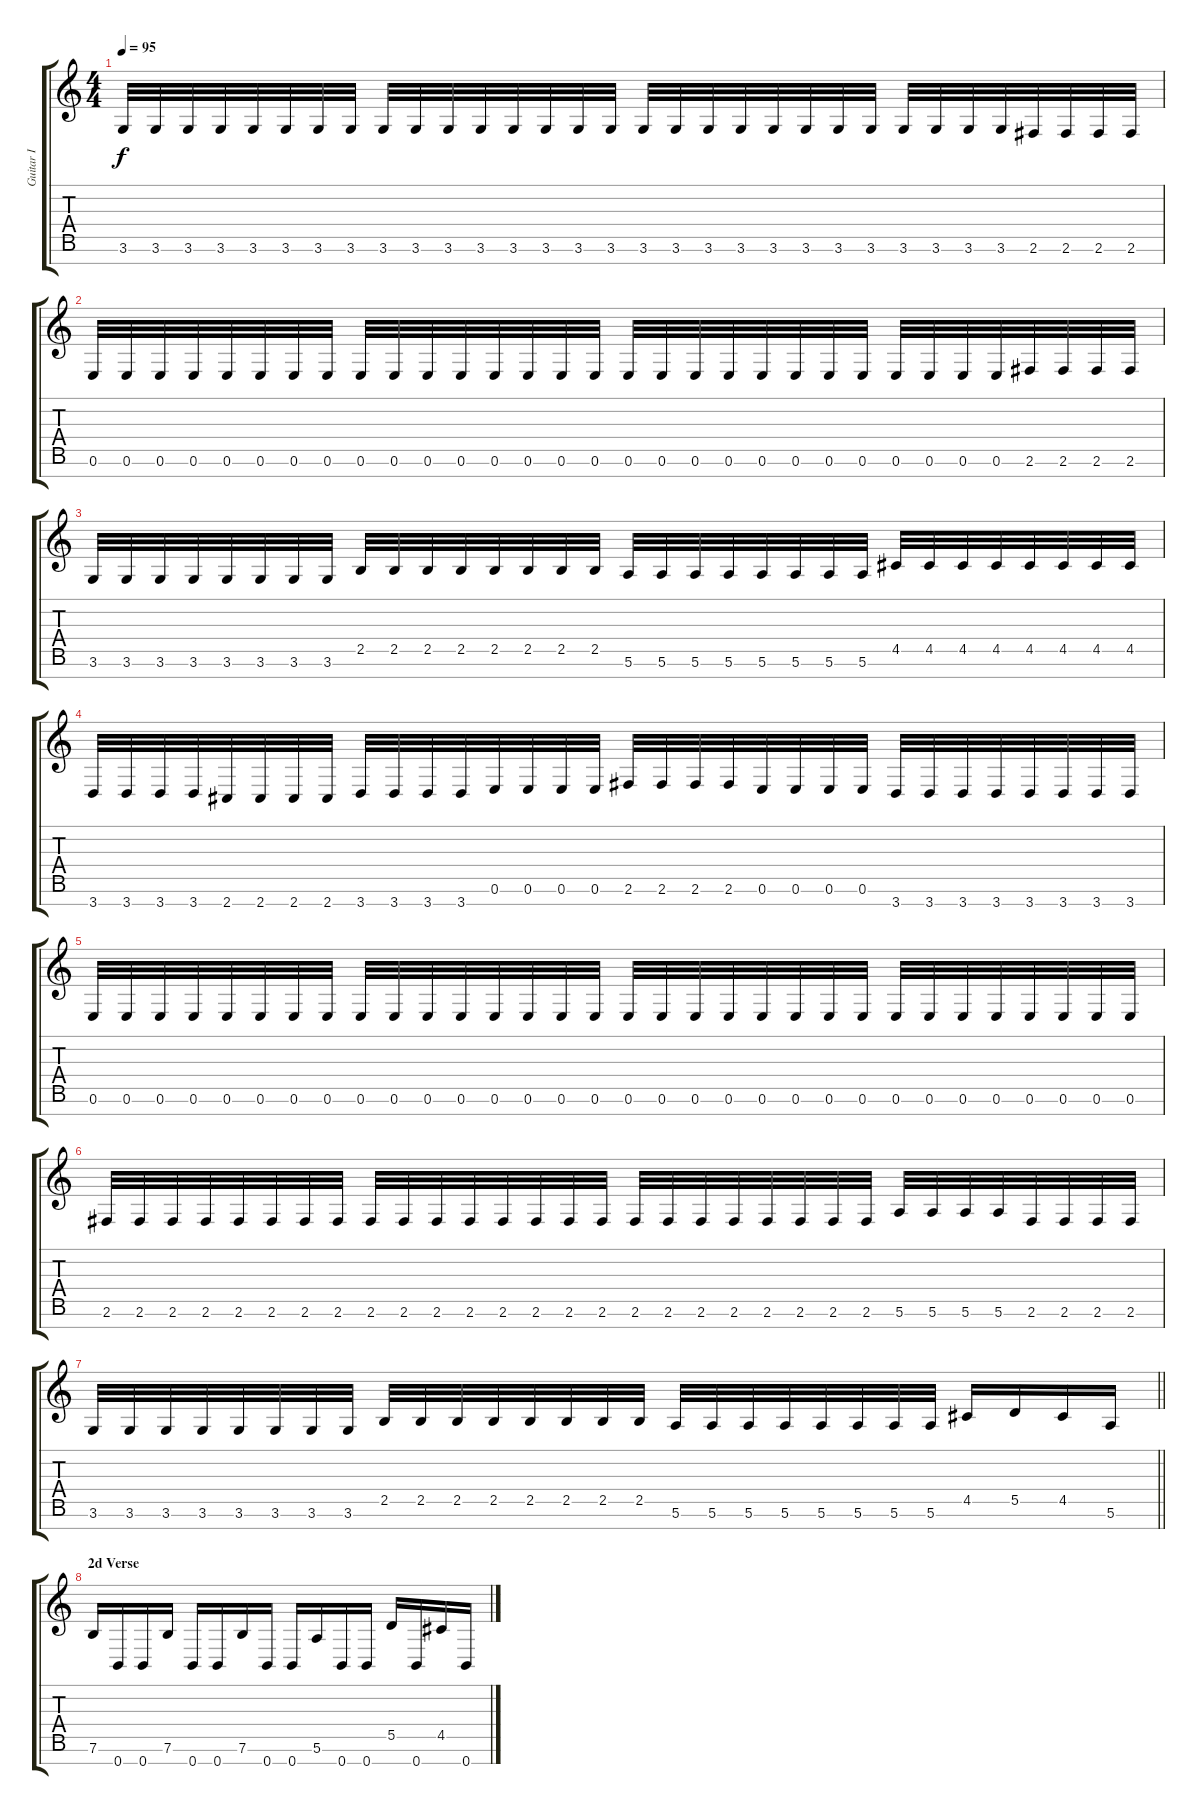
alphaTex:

\track ("Guitar I" "Guitar I") {instrument distortionguitar}
\staff {score tabs}
\tuning (E4 B3 G3 D3 A2 E2 B1) {hide}
\ts (4 4)
\tempo 95
\clef g2
\ks c
3.6.32{dy f} 3.6.32 3.6.32 3.6.32 3.6.32 3.6.32 3.6.32 3.6.32 3.6.32 3.6.32 3.6.32 3.6.32 3.6.32 3.6.32 3.6.32 3.6.32 3.6.32 3.6.32 3.6.32 3.6.32 3.6.32 3.6.32 3.6.32 3.6.32 3.6.32 3.6.32 3.6.32 3.6.32 2.6.32 2.6.32 2.6.32 2.6.32 |
0.6.32 0.6.32 0.6.32 0.6.32 0.6.32 0.6.32 0.6.32 0.6.32 0.6.32 0.6.32 0.6.32 0.6.32 0.6.32 0.6.32 0.6.32 0.6.32 0.6.32 0.6.32 0.6.32 0.6.32 0.6.32 0.6.32 0.6.32 0.6.32 0.6.32 0.6.32 0.6.32 0.6.32 2.6.32 2.6.32 2.6.32 2.6.32 |
3.6.32 3.6.32 3.6.32 3.6.32 3.6.32 3.6.32 3.6.32 3.6.32 2.5.32 2.5.32 2.5.32 2.5.32 2.5.32 2.5.32 2.5.32 2.5.32 5.6.32 5.6.32 5.6.32 5.6.32 5.6.32 5.6.32 5.6.32 5.6.32 4.5.32 4.5.32 4.5.32 4.5.32 4.5.32 4.5.32 4.5.32 4.5.32 |
3.7.32 3.7.32 3.7.32 3.7.32 2.7.32 2.7.32 2.7.32 2.7.32 3.7.32 3.7.32 3.7.32 3.7.32 0.6.32 0.6.32 0.6.32 0.6.32 2.6.32 2.6.32 2.6.32 2.6.32 0.6.32 0.6.32 0.6.32 0.6.32 3.7.32 3.7.32 3.7.32 3.7.32 3.7.32 3.7.32 3.7.32 3.7.32 |
0.6.32 0.6.32 0.6.32 0.6.32 0.6.32 0.6.32 0.6.32 0.6.32 0.6.32 0.6.32 0.6.32 0.6.32 0.6.32 0.6.32 0.6.32 0.6.32 0.6.32 0.6.32 0.6.32 0.6.32 0.6.32 0.6.32 0.6.32 0.6.32 0.6.32 0.6.32 0.6.32 0.6.32 0.6.32 0.6.32 0.6.32 0.6.32 |
2.6.32 2.6.32 2.6.32 2.6.32 2.6.32 2.6.32 2.6.32 2.6.32 2.6.32 2.6.32 2.6.32 2.6.32 2.6.32 2.6.32 2.6.32 2.6.32 2.6.32 2.6.32 2.6.32 2.6.32 2.6.32 2.6.32 2.6.32 2.6.32 5.6.32 5.6.32 5.6.32 5.6.32 2.6.32 2.6.32 2.6.32 2.6.32 |
\barLineRight lightlight
3.6.32 3.6.32 3.6.32 3.6.32 3.6.32 3.6.32 3.6.32 3.6.32 2.5.32 2.5.32 2.5.32 2.5.32 2.5.32 2.5.32 2.5.32 2.5.32 5.6.32 5.6.32 5.6.32 5.6.32 5.6.32 5.6.32 5.6.32 5.6.32 4.5.16 5.5.16 4.5.16 5.6.16 |
\section ("" "2d Verse")
7.6.16 0.7.16 0.7.16 7.6.16 0.7.16 0.7.16 7.6.16 0.7.16 0.7.16 5.6.16 0.7.16 0.7.16 5.5.16 0.7.16 4.5.16 0.7.16
